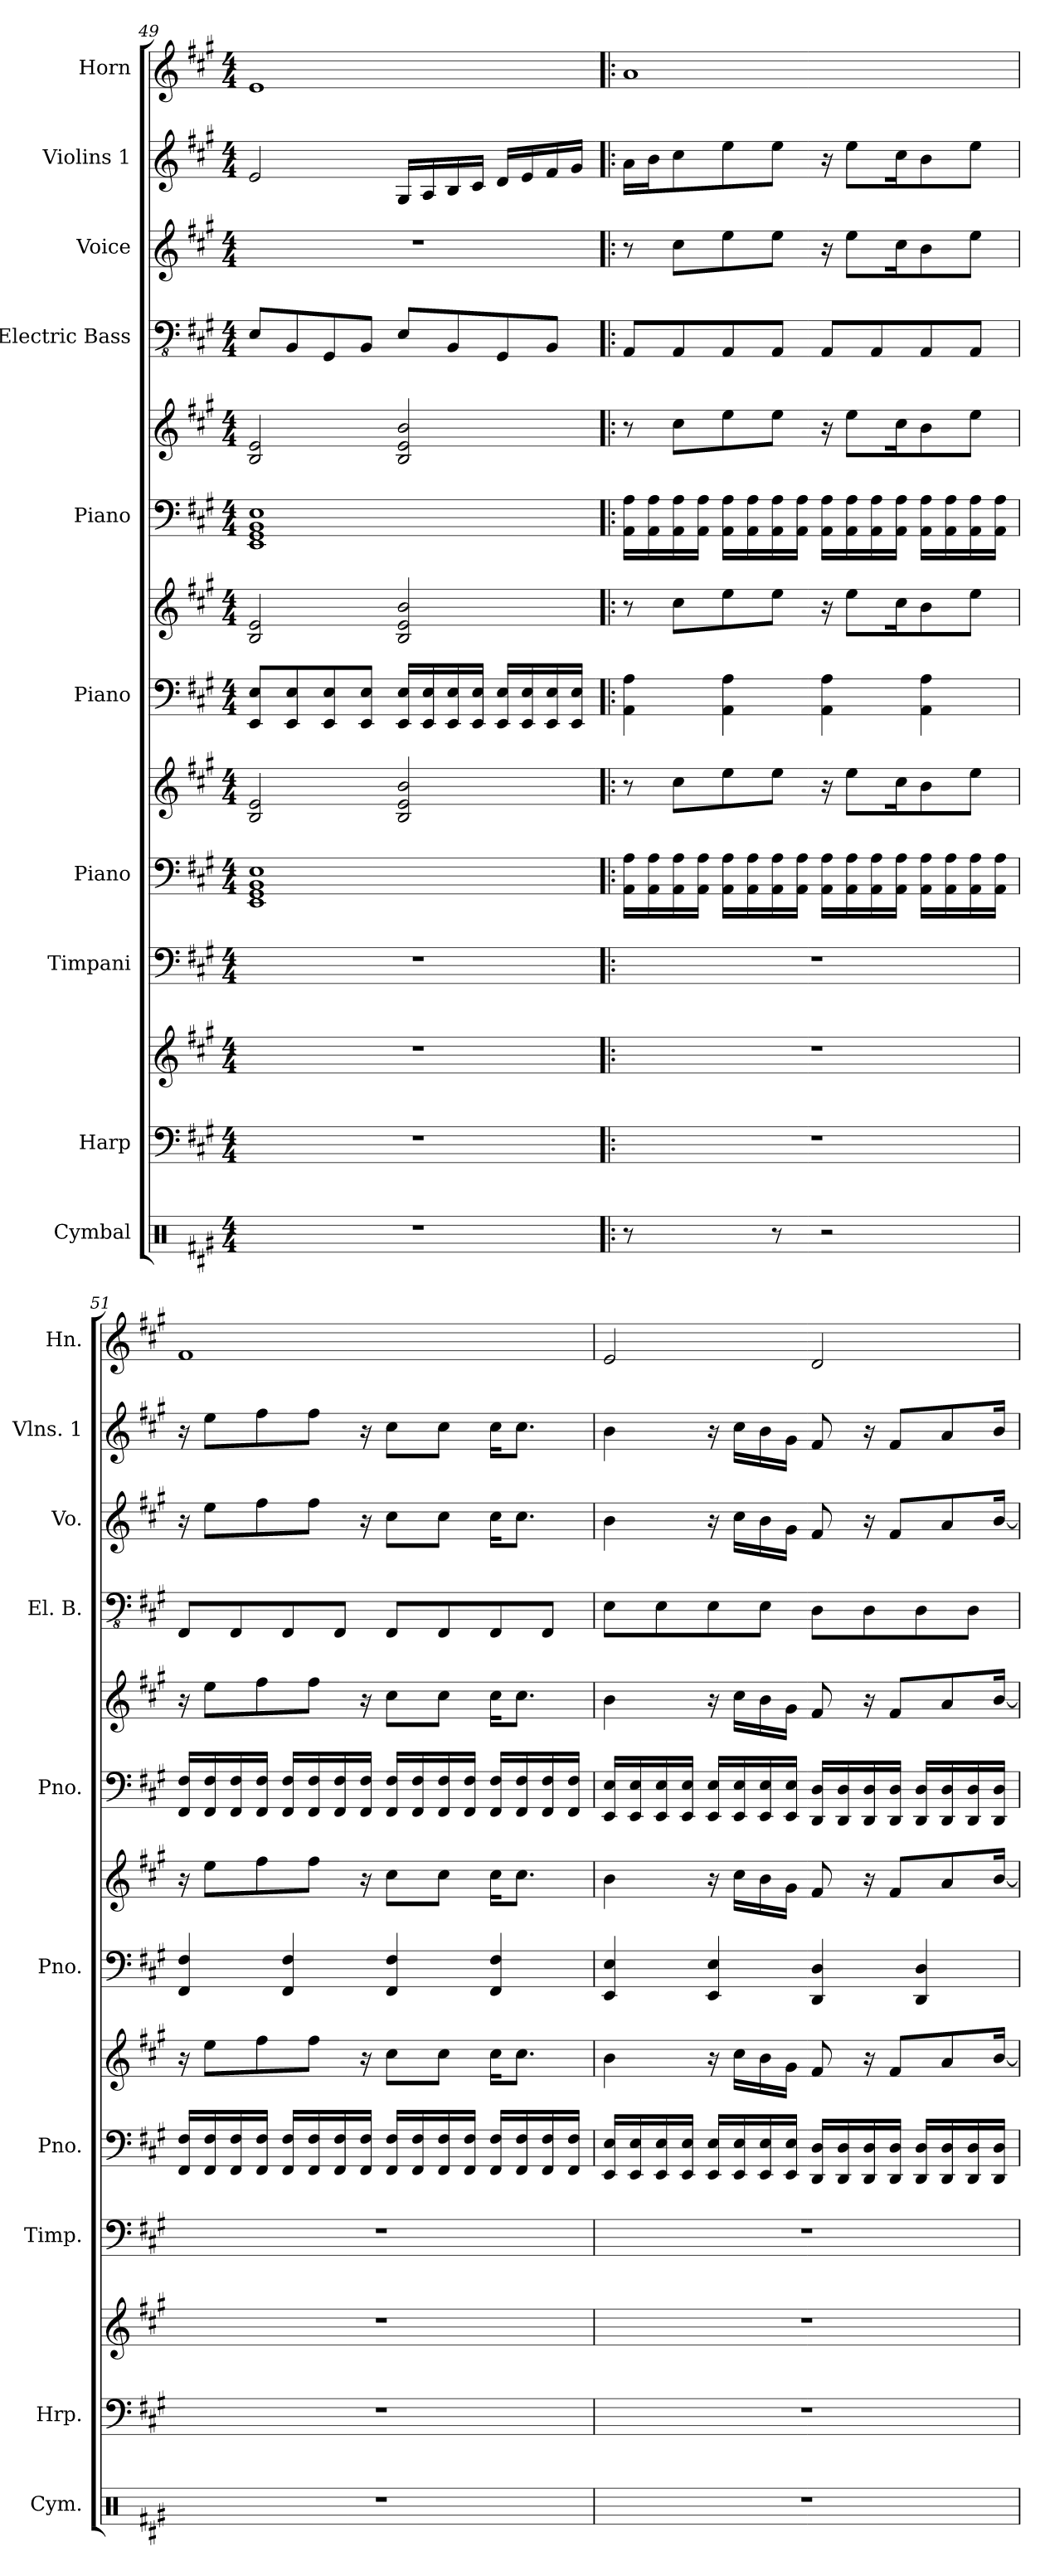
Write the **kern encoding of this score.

**kern	**kern	**kern	**kern	**kern	**kern	**kern	**kern	**kern	**kern	**kern	**kern	**kern	**kern
*part10	*part9	*part9	*part8	*part7	*part7	*part6	*part6	*part5	*part5	*part4	*part3	*part2	*part1
*staff14	*staff13	*staff12	*staff11	*staff10	*staff9	*staff8	*staff7	*staff6	*staff5	*staff4	*staff3	*staff2	*staff1
*I"Cymbal	*I"Harp	*	*I"Timpani	*I"Piano	*	*I"Piano	*	*I"Piano	*	*I"Electric Bass	*I"Voice	*I"Violins 1	*I"Horn
*I'Cym.	*I'Hrp.	*	*I'Timp.	*I'Pno.	*	*I'Pno.	*	*I'Pno.	*	*I'El. B.	*I'Vo.	*I'Vlns. 1	*I'Hn.
*clefX	*clefF4	*clefG2	*clefF4	*clefF4	*clefG2	*clefF4	*clefG2	*clefF4	*clefG2	*clefFv4	*clefG2	*clefG2	*clefG2
*	*	*	*	*	*	*	*	*	*	*	*	*	*ITrd4c7
*k[f#c#g#]	*k[f#c#g#]	*k[f#c#g#]	*k[f#c#g#]	*k[f#c#g#]	*k[f#c#g#]	*k[f#c#g#]	*k[f#c#g#]	*k[f#c#g#]	*k[f#c#g#]	*k[f#c#g#]	*k[f#c#g#]	*k[f#c#g#]	*k[f#c#]
*A:	*A:	*A:	*A:	*A:	*A:	*A:	*A:	*A:	*A:	*A:	*A:	*A:	*D:
*M4/4	*M4/4	*M4/4	*M4/4	*M4/4	*M4/4	*M4/4	*M4/4	*M4/4	*M4/4	*M4/4	*M4/4	*M4/4	*M4/4
=49	=49	=49	=49	=49	=49	=49	=49	=49	=49	=49	=49	=49	=49
1r	1r	1r	1r	1EE 1GG# 1BB 1E	2B/ 2e/	8EE/ 8E/L	2B/ 2e/	1EE 1GG# 1BB 1E	2B/ 2e/	8EE/L	1r	2e/	1A
.	.	.	.	.	.	8EE/ 8E/	.	.	.	8BBB/	.	.	.
.	.	.	.	.	.	8EE/ 8E/	.	.	.	8GGG#/	.	.	.
.	.	.	.	.	.	8EE/ 8E/J	.	.	.	8BBB/J	.	.	.
.	.	.	.	.	2B/ 2e/ 2b/	16EE/ 16E/LL	2B/ 2e/ 2b/	.	2B/ 2e/ 2b/	8EE/L	.	16G#/LL	.
.	.	.	.	.	.	16EE/ 16E/	.	.	.	.	.	16A/	.
.	.	.	.	.	.	16EE/ 16E/	.	.	.	8BBB/	.	16B/	.
.	.	.	.	.	.	16EE/ 16E/JJ	.	.	.	.	.	16c#/JJ	.
.	.	.	.	.	.	16EE/ 16E/LL	.	.	.	8GGG#/	.	16d/LL	.
.	.	.	.	.	.	16EE/ 16E/	.	.	.	.	.	16e/	.
.	.	.	.	.	.	16EE/ 16E/	.	.	.	8BBB/J	.	16f#/	.
.	.	.	.	.	.	16EE/ 16E/JJ	.	.	.	.	.	16g#/JJ	.
!!LO:PB:g=z
=50!|:	=50!|:	=50!|:	=50!|:	=50!|:	=50!|:	=50!|:	=50!|:	=50!|:	=50!|:	=50!|:	=50!|:	=50!|:	=50!|:
8r	1r	1r	1r	16AA\ 16A\LL	8r	4AA\ 4A\	8r	16AA\ 16A\LL	8r	8AAA/L	8r	16a\LL	1d
.	.	.	.	16AA\ 16A\	.	.	.	16AA\ 16A\	.	.	.	16b\J	.
4R\	.	.	.	16AA\ 16A\	8cc#\L	.	8cc#\L	16AA\ 16A\	8cc#\L	8AAA/	8cc#\L	8cc#\	.
.	.	.	.	16AA\ 16A\JJ	.	.	.	16AA\ 16A\JJ	.	.	.	.	.
.	.	.	.	16AA\ 16A\LL	8ee\	4AA\ 4A\	8ee\	16AA\ 16A\LL	8ee\	8AAA/	8ee\	8ee\	.
.	.	.	.	16AA\ 16A\	.	.	.	16AA\ 16A\	.	.	.	.	.
8r	.	.	.	16AA\ 16A\	8ee\J	.	8ee\J	16AA\ 16A\	8ee\J	8AAA/J	8ee\J	8ee\J	.
.	.	.	.	16AA\ 16A\JJ	.	.	.	16AA\ 16A\JJ	.	.	.	.	.
2r	.	.	.	16AA\ 16A\LL	16r	4AA\ 4A\	16r	16AA\ 16A\LL	16r	8AAA/L	16r	16r	.
.	.	.	.	16AA\ 16A\	8ee\L	.	8ee\L	16AA\ 16A\	8ee\L	.	8ee\L	8ee\L	.
.	.	.	.	16AA\ 16A\	.	.	.	16AA\ 16A\	.	8AAA/	.	.	.
.	.	.	.	16AA\ 16A\JJ	16cc#\K	.	16cc#\K	16AA\ 16A\JJ	16cc#\K	.	16cc#\K	16cc#\K	.
.	.	.	.	16AA\ 16A\LL	8b\	4AA\ 4A\	8b\	16AA\ 16A\LL	8b\	8AAA/	8b\	8b\	.
.	.	.	.	16AA\ 16A\	.	.	.	16AA\ 16A\	.	.	.	.	.
.	.	.	.	16AA\ 16A\	8ee\J	.	8ee\J	16AA\ 16A\	8ee\J	8AAA/J	8ee\J	8ee\J	.
.	.	.	.	16AA\ 16A\JJ	.	.	.	16AA\ 16A\JJ	.	.	.	.	.
=51	=51	=51	=51	=51	=51	=51	=51	=51	=51	=51	=51	=51	=51
1r	1r	1r	1r	16FF#/ 16F#/LL	16r	4FF#/ 4F#/	16r	16FF#/ 16F#/LL	16r	8FFF#/L	16r	16r	1B
.	.	.	.	16FF#/ 16F#/	8ee\L	.	8ee\L	16FF#/ 16F#/	8ee\L	.	8ee\L	8ee\L	.
.	.	.	.	16FF#/ 16F#/	.	.	.	16FF#/ 16F#/	.	8FFF#/	.	.	.
.	.	.	.	16FF#/ 16F#/JJ	8ff#\	.	8ff#\	16FF#/ 16F#/JJ	8ff#\	.	8ff#\	8ff#\	.
.	.	.	.	16FF#/ 16F#/LL	.	4FF#/ 4F#/	.	16FF#/ 16F#/LL	.	8FFF#/	.	.	.
.	.	.	.	16FF#/ 16F#/	8ff#\J	.	8ff#\J	16FF#/ 16F#/	8ff#\J	.	8ff#\J	8ff#\J	.
.	.	.	.	16FF#/ 16F#/	.	.	.	16FF#/ 16F#/	.	8FFF#/J	.	.	.
.	.	.	.	16FF#/ 16F#/JJ	16r	.	16r	16FF#/ 16F#/JJ	16r	.	16r	16r	.
.	.	.	.	16FF#/ 16F#/LL	8cc#\L	4FF#/ 4F#/	8cc#\L	16FF#/ 16F#/LL	8cc#\L	8FFF#/L	8cc#\L	8cc#\L	.
.	.	.	.	16FF#/ 16F#/	.	.	.	16FF#/ 16F#/	.	.	.	.	.
.	.	.	.	16FF#/ 16F#/	8cc#\J	.	8cc#\J	16FF#/ 16F#/	8cc#\J	8FFF#/	8cc#\J	8cc#\J	.
.	.	.	.	16FF#/ 16F#/JJ	.	.	.	16FF#/ 16F#/JJ	.	.	.	.	.
.	.	.	.	16FF#/ 16F#/LL	16cc#\KL	4FF#/ 4F#/	16cc#\KL	16FF#/ 16F#/LL	16cc#\KL	8FFF#/	16cc#\KL	16cc#\KL	.
.	.	.	.	16FF#/ 16F#/	8.cc#\J	.	8.cc#\J	16FF#/ 16F#/	8.cc#\J	.	8.cc#\J	8.cc#\J	.
.	.	.	.	16FF#/ 16F#/	.	.	.	16FF#/ 16F#/	.	8FFF#/J	.	.	.
.	.	.	.	16FF#/ 16F#/JJ	.	.	.	16FF#/ 16F#/JJ	.	.	.	.	.
!!LO:PB:g=z
=52	=52	=52	=52	=52	=52	=52	=52	=52	=52	=52	=52	=52	=52
1r	1r	1r	1r	16EE/ 16E/LL	4b\	4EE/ 4E/	4b\	16EE/ 16E/LL	4b\	8EE\L	4b\	4b\	2A/
.	.	.	.	16EE/ 16E/	.	.	.	16EE/ 16E/	.	.	.	.	.
.	.	.	.	16EE/ 16E/	.	.	.	16EE/ 16E/	.	8EE\	.	.	.
.	.	.	.	16EE/ 16E/JJ	.	.	.	16EE/ 16E/JJ	.	.	.	.	.
.	.	.	.	16EE/ 16E/LL	16r	4EE/ 4E/	16r	16EE/ 16E/LL	16r	8EE\	16r	16r	.
.	.	.	.	16EE/ 16E/	16cc#\LL	.	16cc#\LL	16EE/ 16E/	16cc#\LL	.	16cc#\LL	16cc#\LL	.
.	.	.	.	16EE/ 16E/	16b\	.	16b\	16EE/ 16E/	16b\	8EE\J	16b\	16b\	.
.	.	.	.	16EE/ 16E/JJ	16g#\JJ	.	16g#\JJ	16EE/ 16E/JJ	16g#\JJ	.	16g#\JJ	16g#\JJ	.
.	.	.	.	16DD/ 16D/LL	8f#/	4DD/ 4D/	8f#/	16DD/ 16D/LL	8f#/	8DD\L	8f#/	8f#/	2G/
.	.	.	.	16DD/ 16D/	.	.	.	16DD/ 16D/	.	.	.	.	.
.	.	.	.	16DD/ 16D/	16r	.	16r	16DD/ 16D/	16r	8DD\	16r	16r	.
.	.	.	.	16DD/ 16D/JJ	8f#/L	.	8f#/L	16DD/ 16D/JJ	8f#/L	.	8f#/L	8f#/L	.
.	.	.	.	16DD/ 16D/LL	.	4DD/ 4D/	.	16DD/ 16D/LL	.	8DD\	.	.	.
.	.	.	.	16DD/ 16D/	8a/	.	8a/	16DD/ 16D/	8a/	.	8a/	8a/	.
.	.	.	.	16DD/ 16D/	.	.	.	16DD/ 16D/	.	8DD\J	.	.	.
.	.	.	.	16DD/ 16D/JJ	[16b/Jk	.	[16b/Jk	16DD/ 16D/JJ	[16b/Jk	.	[16b/Jk	16b/Jk	.
=	=	=	=	=	=	=	=	=	=	=	=	=	=
*-	*-	*-	*-	*-	*-	*-	*-	*-	*-	*-	*-	*-	*-
